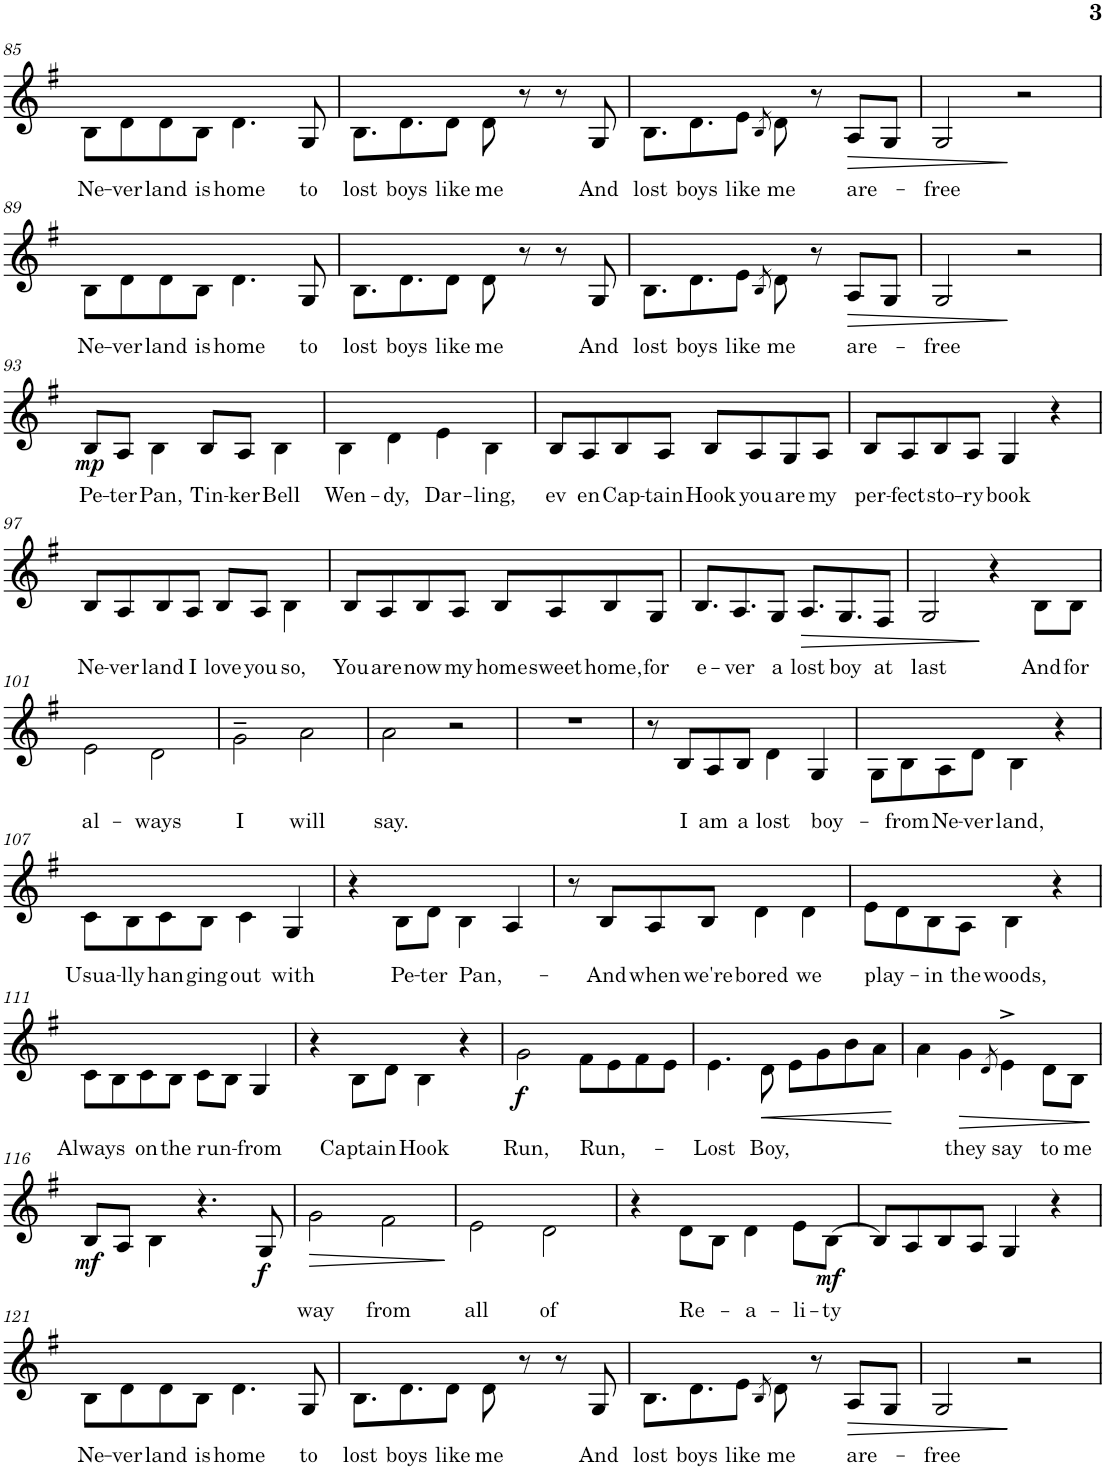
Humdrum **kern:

**kern	**text	**dynam
*part1	*part1	*part1
*staff1	*staff1	*staff1
*I"Piano	*	*
*I'Pno.	*	*
!!LO:PB:g=z
*clefG2	*	*
*k[f#]	*	*
*M2/2	*	*
*met(c|)	*	*
=85	=85	=85
!	!LO:LY:b	!
8B\L	Ne-	.
!	!LO:LY:b	!
8d\	ver	.
!	!LO:LY:b	!
8d\	land	.
!	!LO:LY:b	!
8B\J	is	.
!	!LO:LY:b	!
4.d\	home	.
!	!LO:LY:b	!
8G/	to	.
=86	=86	=86
!	!LO:LY:b	!
8.B\L	lost	.
!	!LO:LY:b	!
8.d\	boys	.
!	!LO:LY:b	!
8d\J	like	.
!	!LO:LY:b	!
8d\	me	.
8r	.	.
8r	.	.
!	!LO:LY:b	!
8G/	And	.
=87	=87	=87
!	!LO:LY:b	!
8.B\L	lost	.
!	!LO:LY:b	!
8.d\	boys	.
!	!LO:LY:b	!
8e\J	like	.
8qB/	.	.
!	!LO:LY:b	!
8d\	me	.
8r	.	.
!	!LO:LY:b	!LO:HP:b
8A/L	are-	>
8G/J	.	.
=88	=88	=88
!	!LO:LY:b	!
2G/	free	.
2r	.	]
!!LO:LB:g=z
=89	=89	=89
!	!LO:LY:b	!
8B\L	Ne-	.
!	!LO:LY:b	!
8d\	ver	.
!	!LO:LY:b	!
8d\	land	.
!	!LO:LY:b	!
8B\J	is	.
!	!LO:LY:b	!
4.d\	home	.
!	!LO:LY:b	!
8G/	to	.
=90	=90	=90
!	!LO:LY:b	!
8.B\L	lost	.
!	!LO:LY:b	!
8.d\	boys	.
!	!LO:LY:b	!
8d\J	like	.
!	!LO:LY:b	!
8d\	me	.
8r	.	.
8r	.	.
!	!LO:LY:b	!
8G/	And	.
=91	=91	=91
!	!LO:LY:b	!
8.B\L	lost	.
!	!LO:LY:b	!
8.d\	boys	.
!	!LO:LY:b	!
8e\J	like	.
8qB/	.	.
!	!LO:LY:b	!
8d\	me	.
8r	.	.
!	!LO:LY:b	!LO:HP:b
8A/L	are-	>
8G/J	.	.
=92	=92	=92
!	!LO:LY:b	!
2G/	free	.
2r	.	]
!!LO:LB:g=z
=93	=93	=93
!	!LO:LY:b	!LO:DY:b
8B/L	Pe-	mp
!	!LO:LY:b	!
8A/J	ter	.
!	!LO:LY:b	!
4B\	Pan,	.
!	!LO:LY:b	!
8B/L	Tin-	.
!	!LO:LY:b	!
8A/J	ker	.
!	!LO:LY:b	!
4B\	Bell	.
=94	=94	=94
!	!LO:LY:b	!
4B\	Wen-	.
!	!LO:LY:b	!
4d\	dy,	.
!	!LO:LY:b	!
4e\	Dar-	.
!	!LO:LY:b	!
4B\	ling,	.
=95	=95	=95
!	!LO:LY:b	!
8B/L	ev	.
!	!LO:LY:b	!
8A/	en	.
!	!LO:LY:b	!
8B/	Cap-	.
!	!LO:LY:b	!
8A/J	tain	.
!	!LO:LY:b	!
8B/L	Hook	.
!	!LO:LY:b	!
8A/	you	.
!	!LO:LY:b	!
8G/	are	.
!	!LO:LY:b	!
8A/J	my	.
=96	=96	=96
!	!LO:LY:b	!
8B/L	per-	.
!	!LO:LY:b	!
8A/	fect	.
!	!LO:LY:b	!
8B/	sto-	.
!	!LO:LY:b	!
8A/J	ry	.
!	!LO:LY:b	!
4G/	book	.
4r	.	.
!!LO:LB:g=z
=97	=97	=97
!	!LO:LY:b	!
8B/L	Ne-	.
!	!LO:LY:b	!
8A/	ver	.
!	!LO:LY:b	!
8B/	land	.
!	!LO:LY:b	!
8A/J	I	.
!	!LO:LY:b	!
8B/L	love	.
!	!LO:LY:b	!
8A/J	you	.
!	!LO:LY:b	!
4B\	so,	.
=98	=98	=98
!	!LO:LY:b	!
8B/L	You	.
!	!LO:LY:b	!
8A/	are	.
!	!LO:LY:b	!
8B/	now	.
!	!LO:LY:b	!
8A/J	my	.
!	!LO:LY:b	!
8B/L	home	.
!	!LO:LY:b	!
8A/	sweet	.
!	!LO:LY:b	!
8B/	home,	.
!	!LO:LY:b	!
8G/J	for	.
=99	=99	=99
!	!LO:LY:b	!
8.B/L	e-	.
!	!LO:LY:b	!
8.A/	ver	.
!	!LO:LY:b	!
8G/J	a	.
!	!LO:LY:b	!LO:HP:b
8.A/L	lost	>
!	!LO:LY:b	!
8.G/	boy	.
!	!LO:LY:b	!
8F#/J	at	.
=100	=100	=100
!	!LO:LY:b	!
2G/	last	.
4r	.	]
!	!LO:LY:b	!
8B\L	And	.
!	!LO:LY:b	!
8B\J	for	.
!!LO:LB:g=z
=101	=101	=101
!	!LO:LY:b	!
2e\	al-	.
!	!LO:LY:b	!
2d\	ways	.
=102	=102	=102
!	!LO:LY:b	!
2g~\	I	.
!	!LO:LY:b	!
2a\	will	.
=103	=103	=103
!	!LO:LY:b	!
2a\	say.	.
2r	.	.
=104	=104	=104
1r	.	.
=105	=105	=105
8r	.	.
!	!LO:LY:b	!
8B/L	I	.
!	!LO:LY:b	!
8A/	am	.
!	!LO:LY:b	!
8B/J	a	.
!	!LO:LY:b	!
4d\	lost	.
!	!LO:LY:b	!
4G/	boy-	.
=106	=106	=106
8G\L	.	.
!	!LO:LY:b	!
8B\	from	.
!	!LO:LY:b	!
8A\	Ne-	.
!	!LO:LY:b	!
8d\J	ver	.
!	!LO:LY:b	!
4B\	land,	.
4r	.	.
!!LO:LB:g=z
=107	=107	=107
!	!LO:LY:b	!
8c\L	Usua-	.
!	!LO:LY:b	!
8B\	lly	.
!	!LO:LY:b	!
8c\	han	.
!	!LO:LY:b	!
8B\J	ging	.
!	!LO:LY:b	!
4c\	out	.
!	!LO:LY:b	!
4G/	with	.
=108	=108	=108
4r	.	.
!	!LO:LY:b	!
8B\L	Pe-	.
!	!LO:LY:b	!
8d\J	ter	.
!	!LO:LY:b	!
4B\	Pan,-	.
4A/	.	.
=109	=109	=109
8r	.	.
!	!LO:LY:b	!
8B/L	And	.
!	!LO:LY:b	!
8A/	when	.
!	!LO:LY:b	!
8B/J	we're	.
!	!LO:LY:b	!
4d\	bored	.
!	!LO:LY:b	!
4d\	we	.
=110	=110	=110
!	!LO:LY:b	!
8e\L	play-	.
8d\	.	.
!	!LO:LY:b	!
8B\	in	.
!	!LO:LY:b	!
8A\J	the	.
!	!LO:LY:b	!
4B\	woods,	.
4r	.	.
!!LO:LB:g=z
=111	=111	=111
!	!LO:LY:b	!
8c\L	Always	.
8B\	.	.
!	!LO:LY:b	!
8c\	on	.
!	!LO:LY:b	!
8B\J	the	.
!	!LO:LY:b	!
8c\L	run-	.
8B\J	.	.
!	!LO:LY:b	!
4G/	from	.
=112	=112	=112
4r	.	.
!	!LO:LY:b	!
8B\L	Captain	.
8d\J	.	.
!	!LO:LY:b	!
4B\	Hook	.
4r	.	.
=113	=113	=113
!	!LO:LY:b	!LO:DY:b
2g\	Run,	f
!	!LO:LY:b	!
8f#\L	Run,-	.
8e\	.	.
8f#\	.	.
8e\J	.	.
=114	=114	=114
!	!LO:LY:b	!
4.e\	Lost	.
!	!LO:LY:b	!LO:HP:b
8d\	Boy,	<
8e\L	.	.
8g\	.	.
8b\	.	.
8a\J	.	.
.	.	[
=115	=115	=115
4a\	.	.
!	!LO:LY:b	!LO:HP:b
4g\	they	>
8qd/	.	.
!	!LO:LY:b	!
4e^\	say	.
!	!LO:LY:b	!
8d\L	to	.
!	!LO:LY:b	!
8B\J	me	.
.	.	]
!!LO:LB:g=z
=116	=116	=116
!	!	!LO:DY:b
8B/L	.	mf
8A/J	.	.
4B\	.	.
4.r	.	.
!	!	!LO:DY:b
8G/	.	f
=117	=117	=117
!	!LO:LY:b	!LO:HP:b
2g\	-way	>
!	!LO:LY:b	!
2f#\	from	.
.	.	]
=118	=118	=118
!	!LO:LY:b	!
2e\	all	.
!	!LO:LY:b	!
2d\	of	.
=119	=119	=119
4r	.	.
!	!LO:LY:b	!
8d\L	Re-	.
8B\J	.	.
!	!LO:LY:b	!
4d\	a-	.
!	!LO:LY:b	!
8e\L	li-	.
!	!LO:LY:b	!LO:DY:b
(>8B\J	ty	mf
=120	=120	=120
8B/L)	.	.
8A/	.	.
8B/	.	.
8A/J	.	.
4G/	.	.
4r	.	.
!!LO:LB:g=z
=121	=121	=121
!	!LO:LY:b	!
8B\L	Ne-	.
!	!LO:LY:b	!
8d\	ver	.
!	!LO:LY:b	!
8d\	land	.
!	!LO:LY:b	!
8B\J	is	.
!	!LO:LY:b	!
4.d\	home	.
!	!LO:LY:b	!
8G/	to	.
=122	=122	=122
!	!LO:LY:b	!
8.B\L	lost	.
!	!LO:LY:b	!
8.d\	boys	.
!	!LO:LY:b	!
8d\J	like	.
!	!LO:LY:b	!
8d\	me	.
8r	.	.
8r	.	.
!	!LO:LY:b	!
8G/	And	.
=123	=123	=123
!	!LO:LY:b	!
8.B\L	lost	.
!	!LO:LY:b	!
8.d\	boys	.
!	!LO:LY:b	!
8e\J	like	.
8qB/	.	.
!	!LO:LY:b	!
8d\	me	.
8r	.	.
!	!LO:LY:b	!LO:HP:b
8A/L	are-	>
8G/J	.	.
=124	=124	=124
!	!LO:LY:b	!
2G/	free	.
2r	.	]
=	=	=
*-	*-	*-
